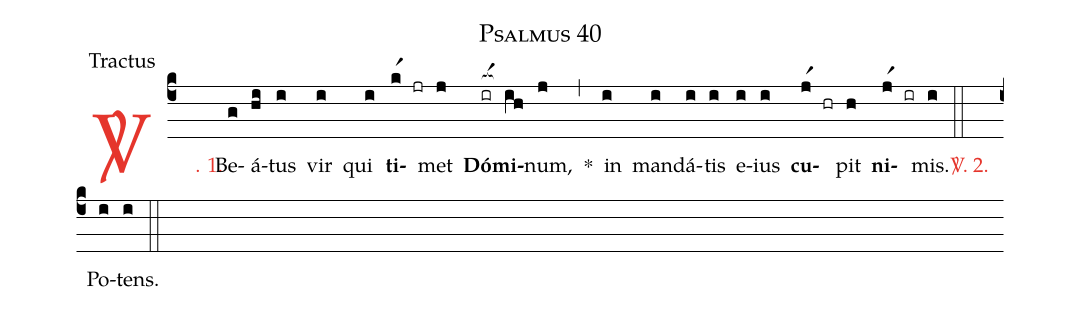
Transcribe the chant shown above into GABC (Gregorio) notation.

name: Psalmus 40;
office-part: Tractus;
%%
(c4)

% Beátus vir qui timet Dóminum. * In mandátis eius cupit nimis.

<c><sp>V/</sp>. 1.</c>() Be(g)á(hi)tus(i) vir(i) qui(i) <b>ti</b>(kr1 jr)met(j) <nlba><b>Dó</b>(ir[ocba:1{])<b>mi</b></nlba>(ih[ocba:0}])num,(j) *(,) in(i) man(i)dá(i)tis(i) e(i)ius(i) <b>cu</b>(jr1 hr)pit(h) <b>ni</b>(jr1 ir)mis.(i)

(::)

<c><sp>V/</sp>. 2.</c>() Po(i)tens.(i)

(::)
